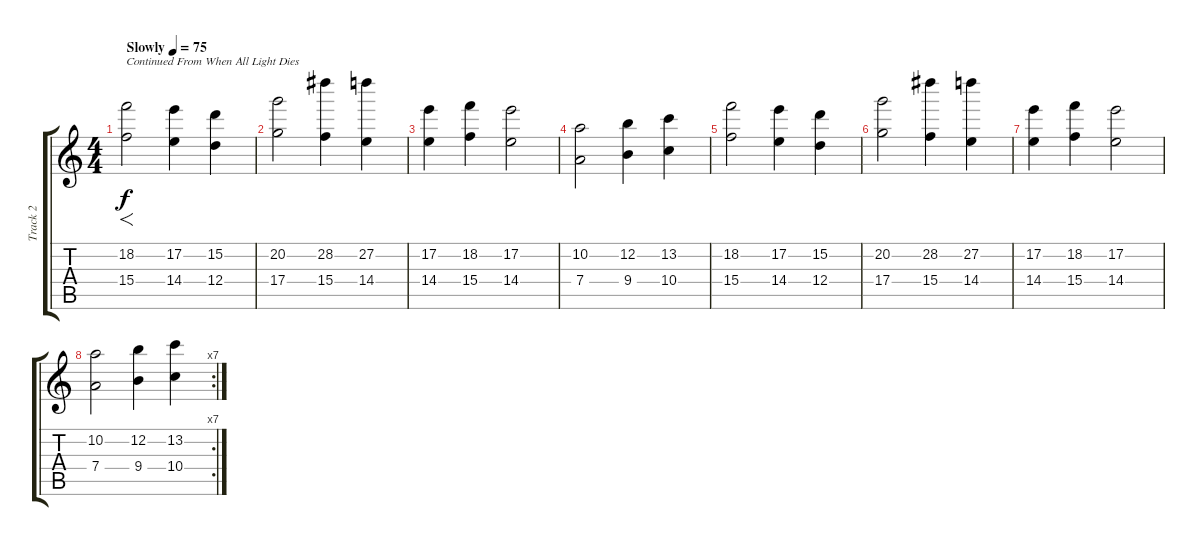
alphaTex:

\track ("Track 2" "Track 2") {instrument acousticguitarsteel}
\staff {score tabs}
\tuning (E4 B3 G3 D3 A2 D2) {hide}
\ts (4 4)
\tempo (75 "Slowly")
\clef g2
\ks c
(18.2 15.4).2{f txt "Continued From When All Light Dies" dy f instrument acousticguitarsteel} (17.2 14.4).4 (15.2 12.4).4 |
(20.2 17.4).2 (28.2 15.4).4 (27.2 14.4).4 |
(17.2 14.4).4 (18.2 15.4).4 (17.2 14.4).2 |
(10.2 7.4).2 (12.2 9.4).4 (13.2 10.4).4 |
(18.2 15.4).2 (17.2 14.4).4 (15.2 12.4).4 |
(20.2 17.4).2 (28.2 15.4).4 (27.2 14.4).4 |
(17.2 14.4).4 (18.2 15.4).4 (17.2 14.4).2 |
\rc 7
(10.2 7.4).2 (12.2 9.4).4 (13.2 10.4).4
